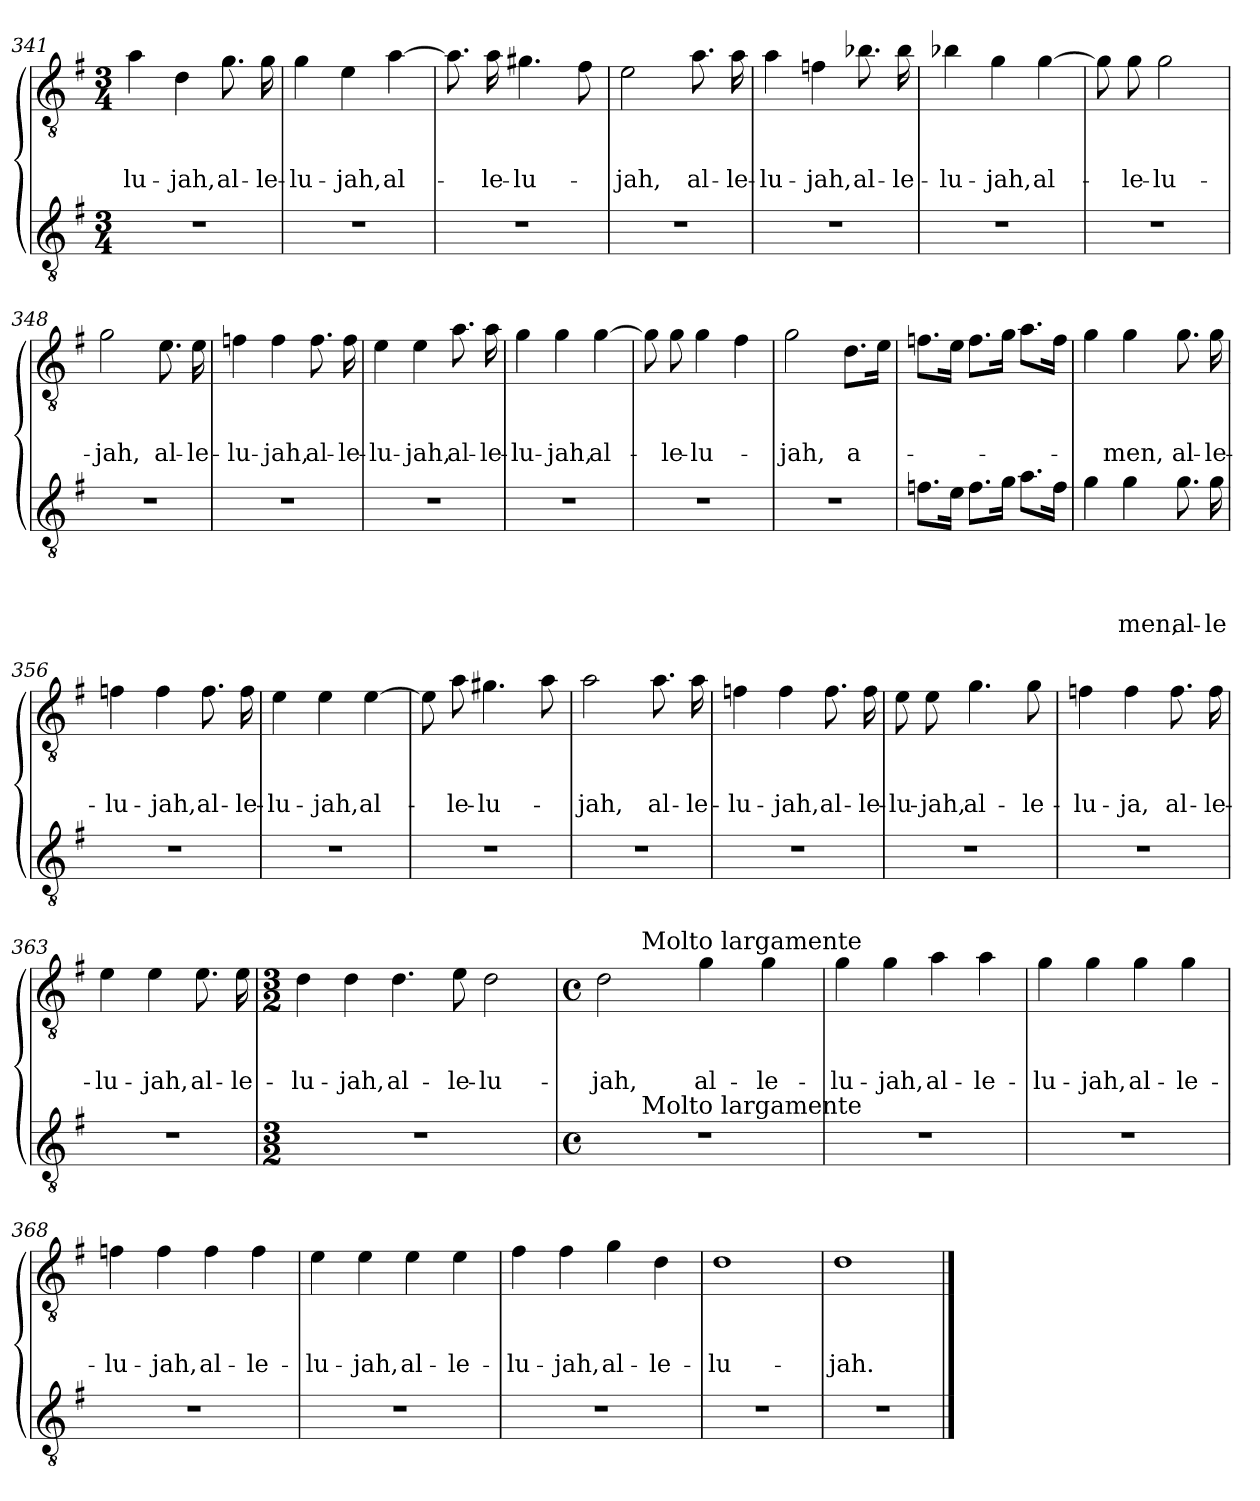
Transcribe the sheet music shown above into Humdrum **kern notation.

**kern	**text	**text	**text	**text	**kern	**text	**text	**text
*part2	*part2	*part2	*part2	*part2	*part1	*part1	*part1	*part1
*staff2	*staff2	*staff2	*staff2	*staff2	*staff1	*staff1	*staff1	*staff1
*clefGv2	*	*	*	*	*clefGv2	*	*	*
*k[f#]	*	*	*	*	*k[f#]	*	*	*
*G:	*	*	*	*	*G:	*	*	*
*M3/4	*	*	*	*	*M3/4	*	*	*
=341	=341	=341	=341	=341	=341	=341	=341	=341
!	!	!	!	!	!	!	!	!LO:LY:b
2.r	.	.	.	.	4a\	.	.	-lu-
!	!	!	!	!	!	!	!	!LO:LY:b
.	.	.	.	.	4d\	.	.	-jah,
!	!	!	!	!	!	!	!	!LO:LY:b
.	.	.	.	.	8.g\	.	.	al-
!	!	!	!	!	!	!	!	!LO:LY:b
.	.	.	.	.	16g\	.	.	-le-
=342	=342	=342	=342	=342	=342	=342	=342	=342
!	!	!	!	!	!	!	!	!LO:LY:b
2.r	.	.	.	.	4g\	.	.	-lu-
!	!	!	!	!	!	!	!	!LO:LY:b
.	.	.	.	.	4e\	.	.	-jah,
!	!	!	!	!	!	!	!	!LO:LY:b
.	.	.	.	.	[4a\	.	.	al-
=343	=343	=343	=343	=343	=343	=343	=343	=343
2.r	.	.	.	.	8.a\]	.	.	.
!	!	!	!	!	!	!	!	!LO:LY:b
.	.	.	.	.	16a\	.	.	-le-
!	!	!	!	!	!	!	!	!LO:LY:b
.	.	.	.	.	4.g#X\	.	.	-lu-
.	.	.	.	.	8f#\	.	.	.
=344	=344	=344	=344	=344	=344	=344	=344	=344
!	!	!	!	!	!	!	!	!LO:LY:b
2.r	.	.	.	.	2e\	.	.	-jah,
!	!	!	!	!	!	!	!	!LO:LY:b
.	.	.	.	.	8.a\	.	.	al-
!	!	!	!	!	!	!	!	!LO:LY:b
.	.	.	.	.	16a\	.	.	-le-
=345	=345	=345	=345	=345	=345	=345	=345	=345
!	!	!	!	!	!	!	!	!LO:LY:b
2.r	.	.	.	.	4a\	.	.	-lu-
!	!	!	!	!	!	!	!	!LO:LY:b
.	.	.	.	.	4fn\	.	.	-jah,
!	!	!	!	!	!	!	!	!LO:LY:b
.	.	.	.	.	8.b-X\	.	.	al-
!	!	!	!	!	!	!	!	!LO:LY:b
.	.	.	.	.	16b-\	.	.	-le-
=346	=346	=346	=346	=346	=346	=346	=346	=346
!	!	!	!	!	!	!	!	!LO:LY:b
2.r	.	.	.	.	4b-X\	.	.	-lu-
!	!	!	!	!	!	!	!	!LO:LY:b
.	.	.	.	.	4g\	.	.	-jah,
!	!	!	!	!	!	!	!	!LO:LY:b
.	.	.	.	.	[4g\	.	.	al-
!!LO:LB:g=z
=347	=347	=347	=347	=347	=347	=347	=347	=347
2.r	.	.	.	.	8g\]	.	.	.
!	!	!	!	!	!	!	!	!LO:LY:b
.	.	.	.	.	8g\	.	.	-le-
!	!	!	!	!	!	!	!	!LO:LY:b
.	.	.	.	.	2g\	.	.	-lu-
=348	=348	=348	=348	=348	=348	=348	=348	=348
!	!	!	!	!	!	!	!	!LO:LY:b
2.r	.	.	.	.	2g\	.	.	-jah,
!	!	!	!	!	!	!	!	!LO:LY:b
.	.	.	.	.	8.e\	.	.	al-
!	!	!	!	!	!	!	!	!LO:LY:b
.	.	.	.	.	16e\	.	.	-le-
=349	=349	=349	=349	=349	=349	=349	=349	=349
!	!	!	!	!	!	!	!	!LO:LY:b
2.r	.	.	.	.	4fn\	.	.	-lu-
!	!	!	!	!	!	!	!	!LO:LY:b
.	.	.	.	.	4f\	.	.	-jah,
!	!	!	!	!	!	!	!	!LO:LY:b
.	.	.	.	.	8.f\	.	.	al-
!	!	!	!	!	!	!	!	!LO:LY:b
.	.	.	.	.	16f\	.	.	-le-
=350	=350	=350	=350	=350	=350	=350	=350	=350
!	!	!	!	!	!	!	!	!LO:LY:b
2.r	.	.	.	.	4e\	.	.	-lu-
!	!	!	!	!	!	!	!	!LO:LY:b
.	.	.	.	.	4e\	.	.	-jah,
!	!	!	!	!	!	!	!	!LO:LY:b
.	.	.	.	.	8.a\	.	.	al-
!	!	!	!	!	!	!	!	!LO:LY:b
.	.	.	.	.	16a\	.	.	-le-
=351	=351	=351	=351	=351	=351	=351	=351	=351
!	!	!	!	!	!	!	!	!LO:LY:b
2.r	.	.	.	.	4g\	.	.	-lu-
!	!	!	!	!	!	!	!	!LO:LY:b
.	.	.	.	.	4g\	.	.	-jah,
!	!	!	!	!	!	!	!	!LO:LY:b
.	.	.	.	.	[4g\	.	.	al-
=352	=352	=352	=352	=352	=352	=352	=352	=352
2.r	.	.	.	.	8g\]	.	.	.
!	!	!	!	!	!	!	!	!LO:LY:b
.	.	.	.	.	8g\	.	.	-le-
!	!	!	!	!	!	!	!	!LO:LY:b
.	.	.	.	.	4g\	.	.	-lu-
.	.	.	.	.	4f#\	.	.	.
=353	=353	=353	=353	=353	=353	=353	=353	=353
!	!	!	!	!	!	!	!	!LO:LY:b
2.r	.	.	.	.	2g\	.	.	-jah,
!	!	!	!	!	!	!	!	!LO:LY:b
.	.	.	.	.	8.d\L	.	.	a-
.	.	.	.	.	16e\Jk	.	.	.
!!LO:LB:g=z
=354	=354	=354	=354	=354	=354	=354	=354	=354
8.fn\L	.	.	.	.	8.fn\L	.	.	.
16e\Jk	.	.	.	.	16e\Jk	.	.	.
8.f\L	.	.	.	.	8.f\L	.	.	.
16g\Jk	.	.	.	.	16g\Jk	.	.	.
8.a\L	.	.	.	.	8.a\L	.	.	.
16f\Jk	.	.	.	.	16f\Jk	.	.	.
=355	=355	=355	=355	=355	=355	=355	=355	=355
4g\	.	.	.	.	4g\	.	.	.
!	!	!	!	!LO:LY:b	!	!	!	!LO:LY:b
4g\	.	.	.	-men,	4g\	.	.	-men,
!	!	!	!	!LO:LY:b	!	!	!	!LO:LY:b
8.g\	.	.	.	al-	8.g\	.	.	al-
!	!	!	!	!LO:LY:b	!	!	!	!LO:LY:b
16g\	.	.	.	-le-	16g\	.	.	-le-
=356	=356	=356	=356	=356	=356	=356	=356	=356
!	!	!	!	!	!	!	!	!LO:LY:b
2.r	.	.	.	.	4fn\	.	.	-lu-
!	!	!	!	!	!	!	!	!LO:LY:b
.	.	.	.	.	4f\	.	.	-jah,
!	!	!	!	!	!	!	!	!LO:LY:b
.	.	.	.	.	8.f\	.	.	al-
!	!	!	!	!	!	!	!	!LO:LY:b
.	.	.	.	.	16f\	.	.	-le-
=357	=357	=357	=357	=357	=357	=357	=357	=357
!	!	!	!	!	!	!	!	!LO:LY:b
2.r	.	.	.	.	4e\	.	.	-lu-
!	!	!	!	!	!	!	!	!LO:LY:b
.	.	.	.	.	4e\	.	.	-jah,
!	!	!	!	!	!	!	!	!LO:LY:b
.	.	.	.	.	[4e\	.	.	al-
=358	=358	=358	=358	=358	=358	=358	=358	=358
2.r	.	.	.	.	8e\]	.	.	.
!	!	!	!	!	!	!	!	!LO:LY:b
.	.	.	.	.	8a\	.	.	-le-
!	!	!	!	!	!	!	!	!LO:LY:b
.	.	.	.	.	4.g#X\	.	.	-lu-
.	.	.	.	.	8a\	.	.	.
=359	=359	=359	=359	=359	=359	=359	=359	=359
!	!	!	!	!	!	!	!	!LO:LY:b
2.r	.	.	.	.	2a\	.	.	-jah,
!	!	!	!	!	!	!	!	!LO:LY:b
.	.	.	.	.	8.a\	.	.	al-
!	!	!	!	!	!	!	!	!LO:LY:b
.	.	.	.	.	16a\	.	.	-le-
=360	=360	=360	=360	=360	=360	=360	=360	=360
!	!	!	!	!	!	!	!	!LO:LY:b
2.r	.	.	.	.	4fn\	.	.	-lu-
!	!	!	!	!	!	!	!	!LO:LY:b
.	.	.	.	.	4f\	.	.	-jah,
!	!	!	!	!	!	!	!	!LO:LY:b
.	.	.	.	.	8.f\	.	.	al-
!	!	!	!	!	!	!	!	!LO:LY:b
.	.	.	.	.	16f\	.	.	-le-
!!LO:LB:g=z
=361	=361	=361	=361	=361	=361	=361	=361	=361
!	!	!	!	!	!	!	!	!LO:LY:b
2.r	.	.	.	.	8e\	.	.	-lu-
!	!	!	!	!	!	!	!	!LO:LY:b
.	.	.	.	.	8e\	.	.	-jah,
!	!	!	!	!	!	!	!	!LO:LY:b
.	.	.	.	.	4.g\	.	.	al-
!	!	!	!	!	!	!	!	!LO:LY:b
.	.	.	.	.	8g\	.	.	-le-
=362	=362	=362	=362	=362	=362	=362	=362	=362
!	!	!	!	!	!	!	!	!LO:LY:b
2.r	.	.	.	.	4fn\	.	.	-lu-
!	!	!	!	!	!	!	!	!LO:LY:b
.	.	.	.	.	4f\	.	.	-ja,
!	!	!	!	!	!	!	!	!LO:LY:b
.	.	.	.	.	8.f\	.	.	al-
!	!	!	!	!	!	!	!	!LO:LY:b
.	.	.	.	.	16f\	.	.	-le-
=363	=363	=363	=363	=363	=363	=363	=363	=363
!	!	!	!	!	!	!	!	!LO:LY:b
2.r	.	.	.	.	4e\	.	.	-lu-
!	!	!	!	!	!	!	!	!LO:LY:b
.	.	.	.	.	4e\	.	.	-jah,
!	!	!	!	!	!	!	!	!LO:LY:b
.	.	.	.	.	8.e\	.	.	al-
!	!	!	!	!	!	!	!	!LO:LY:b
.	.	.	.	.	16e\	.	.	-le-
=364	=364	=364	=364	=364	=364	=364	=364	=364
*M3/2	*	*	*	*	*M3/2	*	*	*
!	!	!	!	!	!	!	!	!LO:LY:b
1.r	.	.	.	.	4d\	.	.	-lu-
!	!	!	!	!	!	!	!	!LO:LY:b
.	.	.	.	.	4d\	.	.	-jah,
!	!	!	!	!	!	!	!	!LO:LY:b
.	.	.	.	.	4.d\	.	.	al-
!	!	!	!	!	!	!	!	!LO:LY:b
.	.	.	.	.	8e\	.	.	-le-
!	!	!	!	!	!	!	!	!LO:LY:b
.	.	.	.	.	2d\	.	.	-lu-
=365	=365	=365	=365	=365	=365	=365	=365	=365
*M4/4	*	*	*	*	*M4/4	*	*	*
*met(c)	*	*	*	*	*met(c)	*	*	*
!	!	!	!	!	!	!	!	!LO:LY:b
*^	*	*	*	*	*^	*	*	*
1r	8ryy	.	.	.	.	2d\	8ryy	.	.	-jah,
.	32ryy	.	.	.	.	.	32ryy	.	.	.
!	!	!	!	!	!	!	!LO:TX:a:t=Molto largamente	!	!	!
!	!LO:TX:a:t=Molto largamente	!	!	!	!	!	!	!	!	!
.	2ryy	.	.	.	.	.	2ryy	.	.	.
!	!	!	!	!	!	!	!	!	!	!LO:LY:b
.	.	.	.	.	.	4g\	.	.	.	al-
.	4ryy	.	.	.	.	.	4ryy	.	.	.
!	!	!	!	!	!	!	!	!	!	!LO:LY:b
.	.	.	.	.	.	4g\	.	.	.	-le-
.	16.ryy	.	.	.	.	.	16.ryy	.	.	.
=366	=366	=366	=366	=366	=366	=366	=366	=366	=366	=366
!	!	!	!	!	!	!	!	!	!	!LO:LY:b
*v	*v	*	*	*	*	*	*	*	*	*
*	*	*	*	*	*v	*v	*	*	*
1r	.	.	.	.	4g\	.	.	-lu-
!	!	!	!	!	!	!	!	!LO:LY:b
.	.	.	.	.	4g\	.	.	-jah,
!	!	!	!	!	!	!	!	!LO:LY:b
.	.	.	.	.	4a\	.	.	al-
!	!	!	!	!	!	!	!	!LO:LY:b
.	.	.	.	.	4a\	.	.	-le-
!!LO:LB:g=z
=367	=367	=367	=367	=367	=367	=367	=367	=367
!	!	!	!	!	!	!	!	!LO:LY:b
1r	.	.	.	.	4g\	.	.	-lu-
!	!	!	!	!	!	!	!	!LO:LY:b
.	.	.	.	.	4g\	.	.	-jah,
!	!	!	!	!	!	!	!	!LO:LY:b
.	.	.	.	.	4g\	.	.	al-
!	!	!	!	!	!	!	!	!LO:LY:b
.	.	.	.	.	4g\	.	.	-le-
=368	=368	=368	=368	=368	=368	=368	=368	=368
!	!	!	!	!	!	!	!	!LO:LY:b
1r	.	.	.	.	4fn\	.	.	-lu-
!	!	!	!	!	!	!	!	!LO:LY:b
.	.	.	.	.	4f\	.	.	-jah,
!	!	!	!	!	!	!	!	!LO:LY:b
.	.	.	.	.	4f\	.	.	al-
!	!	!	!	!	!	!	!	!LO:LY:b
.	.	.	.	.	4f\	.	.	-le-
=369	=369	=369	=369	=369	=369	=369	=369	=369
!	!	!	!	!	!	!	!	!LO:LY:b
1r	.	.	.	.	4e\	.	.	-lu-
!	!	!	!	!	!	!	!	!LO:LY:b
.	.	.	.	.	4e\	.	.	-jah,
!	!	!	!	!	!	!	!	!LO:LY:b
.	.	.	.	.	4e\	.	.	al-
!	!	!	!	!	!	!	!	!LO:LY:b
.	.	.	.	.	4e\	.	.	-le-
=370	=370	=370	=370	=370	=370	=370	=370	=370
!	!	!	!	!	!	!	!	!LO:LY:b
1r	.	.	.	.	4f#\	.	.	-lu-
!	!	!	!	!	!	!	!	!LO:LY:b
.	.	.	.	.	4f#\	.	.	-jah,
!	!	!	!	!	!	!	!	!LO:LY:b
.	.	.	.	.	4g\	.	.	al-
!	!	!	!	!	!	!	!	!LO:LY:b
.	.	.	.	.	4d\	.	.	-le-
=371	=371	=371	=371	=371	=371	=371	=371	=371
!	!	!	!	!	!	!	!	!LO:LY:b
1r	.	.	.	.	1d	.	.	-lu-
=372	=372	=372	=372	=372	=372	=372	=372	=372
!	!	!	!	!	!	!	!	!LO:LY:b
1r	.	.	.	.	1d	.	.	-jah.
==	==	==	==	==	==	==	==	==
*-	*-	*-	*-	*-	*-	*-	*-	*-
